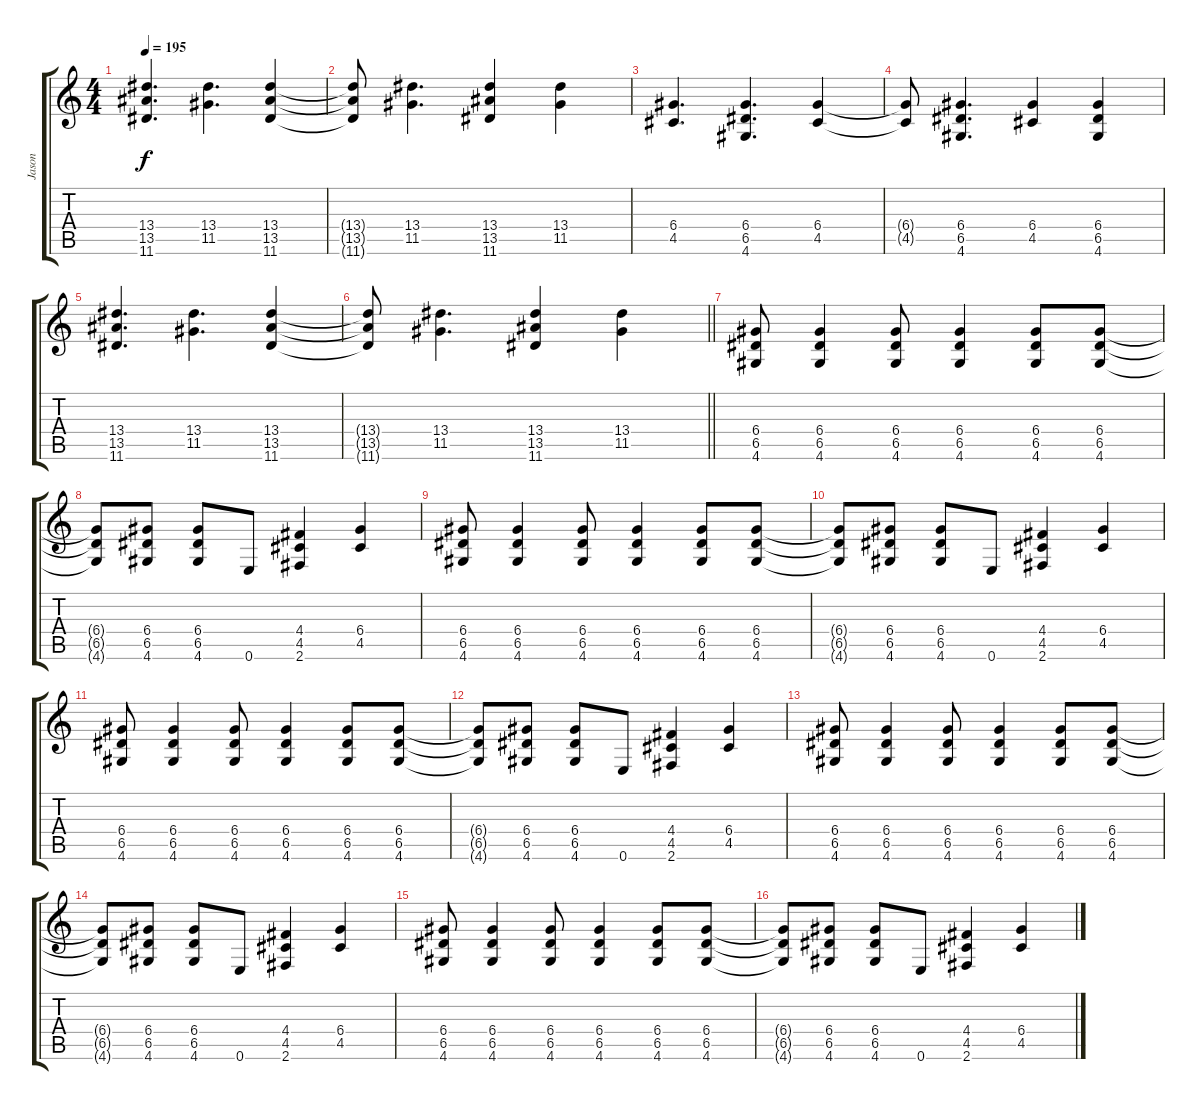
\track ("Jason" "Jason") {instrument overdrivenguitar}
\staff {score tabs}
\tuning (E4 B3 G3 D3 A2 E2) {hide}
\ts (4 4)
\tempo 195
\clef g2
\ks c
(13.4 13.5 11.6).4{d dy f} (13.4 11.5).4{d} (13.4 13.5 11.6).4 |
(13.4{t} 13.5{t} 11.6{t}).8 (13.4 11.5).4{d} (13.4 13.5 11.6).4 (13.4 11.5).4 |
(6.4 4.5).4{d} (6.4 6.5 4.6).4{d} (6.4 4.5).4 |
(6.4{t} 4.5{t}).8 (6.4 6.5 4.6).4{d} (6.4 4.5).4 (6.4 6.5 4.6).4 |
(13.4 13.5 11.6).4{d} (13.4 11.5).4{d} (13.4 13.5 11.6).4 |
\barLineRight lightlight
(13.4{t} 13.5{t} 11.6{t}).8 (13.4 11.5).4{d} (13.4 13.5 11.6).4 (13.4 11.5).4 |
(6.4 6.5 4.6).8 (6.4 6.5 4.6).4 (6.4 6.5 4.6).8 (6.4 6.5 4.6).4 (6.4 6.5 4.6).8 (6.4 6.5 4.6).8 |
(6.4{t} 6.5{t} 4.6{t}).8 (6.4 6.5 4.6).8 (6.4 6.5 4.6).8 0.6.8 (4.4 4.5 2.6).4 (6.4 4.5).4 |
(6.4 6.5 4.6).8 (6.4 6.5 4.6).4 (6.4 6.5 4.6).8 (6.4 6.5 4.6).4 (6.4 6.5 4.6).8 (6.4 6.5 4.6).8 |
(6.4{t} 6.5{t} 4.6{t}).8 (6.4 6.5 4.6).8 (6.4 6.5 4.6).8 0.6.8 (4.4 4.5 2.6).4 (6.4 4.5).4 |
(6.4 6.5 4.6).8 (6.4 6.5 4.6).4 (6.4 6.5 4.6).8 (6.4 6.5 4.6).4 (6.4 6.5 4.6).8 (6.4 6.5 4.6).8 |
(6.4{t} 6.5{t} 4.6{t}).8 (6.4 6.5 4.6).8 (6.4 6.5 4.6).8 0.6.8 (4.4 4.5 2.6).4 (6.4 4.5).4 |
(6.4 6.5 4.6).8 (6.4 6.5 4.6).4 (6.4 6.5 4.6).8 (6.4 6.5 4.6).4 (6.4 6.5 4.6).8 (6.4 6.5 4.6).8 |
(6.4{t} 6.5{t} 4.6{t}).8 (6.4 6.5 4.6).8 (6.4 6.5 4.6).8 0.6.8 (4.4 4.5 2.6).4 (6.4 4.5).4 |
(6.4 6.5 4.6).8 (6.4 6.5 4.6).4 (6.4 6.5 4.6).8 (6.4 6.5 4.6).4 (6.4 6.5 4.6).8 (6.4 6.5 4.6).8 |
(6.4{t} 6.5{t} 4.6{t}).8 (6.4 6.5 4.6).8 (6.4 6.5 4.6).8 0.6.8 (4.4 4.5 2.6).4 (6.4 4.5).4
